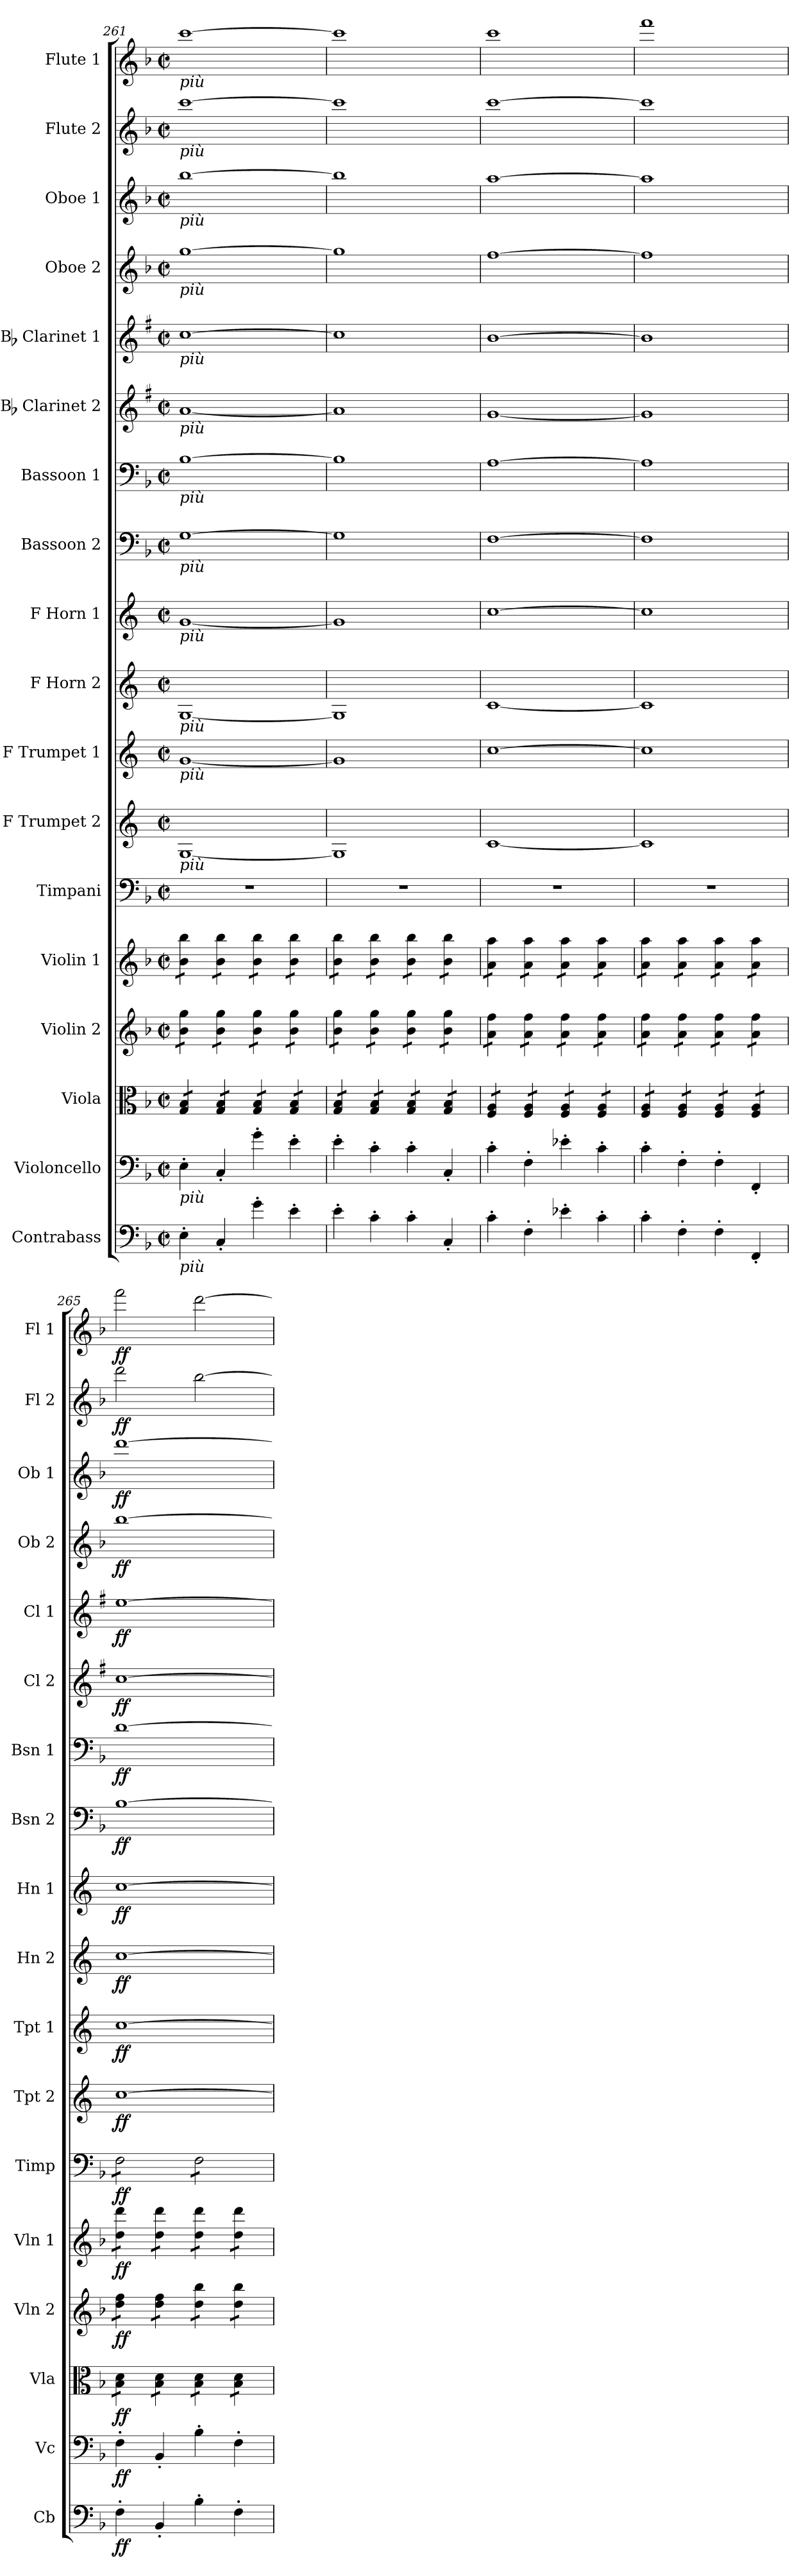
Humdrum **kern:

**kern	**dynam	**kern	**dynam	**kern	**dynam	**kern	**dynam	**kern	**dynam	**kern	**dynam	**kern	**dynam	**kern	**dynam	**kern	**dynam	**kern	**dynam	**kern	**dynam	**kern	**dynam	**kern	**dynam	**kern	**dynam	**kern	**dynam	**kern	**dynam	**kern	**dynam	**kern	**dynam
*part18	*part18	*part17	*part17	*part16	*part16	*part15	*part15	*part14	*part14	*part13	*part13	*part12	*part12	*part11	*part11	*part10	*part10	*part9	*part9	*part8	*part8	*part7	*part7	*part6	*part6	*part5	*part5	*part4	*part4	*part3	*part3	*part2	*part2	*part1	*part1
*staff18	*staff18	*staff17	*staff17	*staff16	*staff16	*staff15	*staff15	*staff14	*staff14	*staff13	*staff13	*staff12	*staff12	*staff11	*staff11	*staff10	*staff10	*staff9	*staff9	*staff8	*staff8	*staff7	*staff7	*staff6	*staff6	*staff5	*staff5	*staff4	*staff4	*staff3	*staff3	*staff2	*staff2	*staff1	*staff1
*I"Contrabass	*	*I"Violoncello	*	*I"Viola	*	*I"Violin 2	*	*I"Violin 1	*	*I"Timpani	*	*I"F Trumpet 2	*	*I"F Trumpet 1	*	*I"F Horn 2	*	*I"F Horn 1	*	*I"Bassoon 2	*	*I"Bassoon 1	*	*I"Bb Clarinet 2	*	*I"Bb Clarinet 1	*	*I"Oboe 2	*	*I"Oboe 1	*	*I"Flute 2	*	*I"Flute 1	*
*I'Cb	*	*I'Vc	*	*I'Vla	*	*I'Vln 2	*	*I'Vln 1	*	*I'Timp	*	*I'Tpt 2	*	*I'Tpt 1	*	*I'Hn 2	*	*I'Hn 1	*	*I'Bsn 2	*	*I'Bsn 1	*	*I'Cl 2	*	*I'Cl 1	*	*I'Ob 2	*	*I'Ob 1	*	*I'Fl 2	*	*I'Fl 1	*
*clefF4	*	*clefF4	*	*clefC3	*	*clefG2	*	*clefG2	*	*clefF4	*	*clefG2	*	*clefG2	*	*clefG2	*	*clefG2	*	*clefF4	*	*clefF4	*	*clefG2	*	*clefG2	*	*clefG2	*	*clefG2	*	*clefG2	*	*clefG2	*
*ITrd7c12	*	*	*	*	*	*	*	*	*	*	*	*ITrd-3c-5	*	*ITrd-3c-5	*	*ITrd4c7	*	*ITrd4c7	*	*	*	*	*	*ITrd1c2	*	*ITrd1c2	*	*	*	*	*	*	*	*	*
*k[b-]	*	*k[b-]	*	*k[b-]	*	*k[b-]	*	*k[b-]	*	*k[b-]	*	*k[b-]	*	*k[b-]	*	*k[b-]	*	*k[b-]	*	*k[b-]	*	*k[b-]	*	*k[b-]	*	*k[b-]	*	*k[b-]	*	*k[b-]	*	*k[b-]	*	*k[b-]	*
*M2/2	*	*M2/2	*	*M2/2	*	*M2/2	*	*M2/2	*	*M2/2	*	*M2/2	*	*M2/2	*	*M2/2	*	*M2/2	*	*M2/2	*	*M2/2	*	*M2/2	*	*M2/2	*	*M2/2	*	*M2/2	*	*M2/2	*	*M2/2	*
*met(c|)	*	*met(c|)	*	*met(c|)	*	*met(c|)	*	*met(c|)	*	*met(c|)	*	*met(c|)	*	*met(c|)	*	*met(c|)	*	*met(c|)	*	*met(c|)	*	*met(c|)	*	*met(c|)	*	*met(c|)	*	*met(c|)	*	*met(c|)	*	*met(c|)	*	*met(c|)	*
=261	=261	=261	=261	=261	=261	=261	=261	=261	=261	=261	=261	=261	=261	=261	=261	=261	=261	=261	=261	=261	=261	=261	=261	=261	=261	=261	=261	=261	=261	=261	=261	=261	=261	=261	=261
!	!	!	!	!	!	!	!	!	!	!	!	!	!	!	!	!	!	!	!	!	!	!	!	!	!	!	!	!	!	!	!	!	!	!LO:TX:b:i:t=più	!
!	!	!	!	!	!	!	!	!	!	!	!	!	!	!	!	!	!	!	!	!	!	!	!	!	!	!	!	!	!	!	!	!LO:TX:b:i:t=più	!	!	!
!	!	!	!	!	!	!	!	!	!	!	!	!	!	!	!	!	!	!	!	!	!	!	!	!	!	!	!	!	!	!LO:TX:b:i:t=più	!	!	!	!	!
!	!	!	!	!	!	!	!	!	!	!	!	!	!	!	!	!	!	!	!	!	!	!	!	!	!	!	!	!LO:TX:b:i:t=più	!	!	!	!	!	!	!
!	!	!	!	!	!	!	!	!	!	!	!	!	!	!	!	!	!	!	!	!	!	!	!	!	!	!LO:TX:b:i:t=più	!	!	!	!	!	!	!	!	!
!	!	!	!	!	!	!	!	!	!	!	!	!	!	!	!	!	!	!	!	!	!	!	!	!LO:TX:b:i:t=più	!	!	!	!	!	!	!	!	!	!	!
!	!	!	!	!	!	!	!	!	!	!	!	!	!	!	!	!	!	!	!	!	!	!LO:TX:b:i:t=più	!	!	!	!	!	!	!	!	!	!	!	!	!
!	!	!	!	!	!	!	!	!	!	!	!	!	!	!	!	!	!	!	!	!LO:TX:b:i:t=più	!	!	!	!	!	!	!	!	!	!	!	!	!	!	!
!	!	!	!	!	!	!	!	!	!	!	!	!	!	!	!	!	!	!LO:TX:b:i:t=più	!	!	!	!	!	!	!	!	!	!	!	!	!	!	!	!	!
!	!	!	!	!	!	!	!	!	!	!	!	!	!	!	!	!LO:TX:b:i:t=più	!	!	!	!	!	!	!	!	!	!	!	!	!	!	!	!	!	!	!
!	!	!	!	!	!	!	!	!	!	!	!	!	!	!LO:TX:b:i:t=più	!	!	!	!	!	!	!	!	!	!	!	!	!	!	!	!	!	!	!	!	!
!	!	!	!	!	!	!	!	!	!	!	!	!LO:TX:b:i:t=più	!	!	!	!	!	!	!	!	!	!	!	!	!	!	!	!	!	!	!	!	!	!	!
!	!	!	!	!	!	!	!	!LO:TX:b:i:t=più	!	!	!	!	!	!	!	!	!	!	!	!	!	!	!	!	!	!	!	!	!	!	!	!	!	!	!
!	!	!	!	!	!	!LO:TX:b:i:t=più	!	!	!	!	!	!	!	!	!	!	!	!	!	!	!	!	!	!	!	!	!	!	!	!	!	!	!	!	!
!	!	!	!	!LO:TX:b:i:t=più	!	!	!	!	!	!	!	!	!	!	!	!	!	!	!	!	!	!	!	!	!	!	!	!	!	!	!	!	!	!	!
!	!	!LO:TX:b:i:t=più	!	!	!	!	!	!	!	!	!	!	!	!	!	!	!	!	!	!	!	!	!	!	!	!	!	!	!	!	!	!	!	!	!
!LO:TX:b:i:t=più	!	!	!	!	!	!	!	!	!	!	!	!	!	!	!	!	!	!	!	!	!	!	!	!	!	!	!	!	!	!	!	!	!	!	!
*	*	*	*	*tremolo	*	*	*	*	*	*	*	*	*	*	*	*	*	*	*	*	*	*	*	*	*	*	*	*	*	*	*	*	*	*	*
*	*	*	*	*	*	*tremolo	*	*	*	*	*	*	*	*	*	*	*	*	*	*	*	*	*	*	*	*	*	*	*	*	*	*	*	*	*
*	*	*	*	*	*	*	*	*tremolo	*	*	*	*	*	*	*	*	*	*	*	*	*	*	*	*	*	*	*	*	*	*	*	*	*	*	*
4EE'\	.	4E'\	.	12G/ 12B-/L	.	12b-\ 12gg\L	.	12b-\ 12bb-\L	.	1r	.	[1c	.	[1cc	.	[1C	.	[1c	.	[1G	.	[1B-	.	[1g	.	[1b-	.	[1gg	.	[1bb-	.	[1ccc	.	[1ccc	.
.	.	.	.	12G/ 12B-/	.	12b-\ 12gg\	.	12b-\ 12bb-\	.	.	.	.	.	.	.	.	.	.	.	.	.	.	.	.	.	.	.	.	.	.	.	.	.	.	.
.	.	.	.	12G/ 12B-/J	.	12b-\ 12gg\J	.	12b-\ 12bb-\J	.	.	.	.	.	.	.	.	.	.	.	.	.	.	.	.	.	.	.	.	.	.	.	.	.	.	.
4CC'/	.	4C'/	.	12G/ 12B-/L	.	12b-\ 12gg\L	.	12b-\ 12bb-\L	.	.	.	.	.	.	.	.	.	.	.	.	.	.	.	.	.	.	.	.	.	.	.	.	.	.	.
.	.	.	.	12G/ 12B-/	.	12b-\ 12gg\	.	12b-\ 12bb-\	.	.	.	.	.	.	.	.	.	.	.	.	.	.	.	.	.	.	.	.	.	.	.	.	.	.	.
.	.	.	.	12G/ 12B-/J	.	12b-\ 12gg\J	.	12b-\ 12bb-\J	.	.	.	.	.	.	.	.	.	.	.	.	.	.	.	.	.	.	.	.	.	.	.	.	.	.	.
4G'\	.	4g'\	.	12G/ 12B-/L	.	12b-\ 12gg\L	.	12b-\ 12bb-\L	.	.	.	.	.	.	.	.	.	.	.	.	.	.	.	.	.	.	.	.	.	.	.	.	.	.	.
.	.	.	.	12G/ 12B-/	.	12b-\ 12gg\	.	12b-\ 12bb-\	.	.	.	.	.	.	.	.	.	.	.	.	.	.	.	.	.	.	.	.	.	.	.	.	.	.	.
.	.	.	.	12G/ 12B-/J	.	12b-\ 12gg\J	.	12b-\ 12bb-\J	.	.	.	.	.	.	.	.	.	.	.	.	.	.	.	.	.	.	.	.	.	.	.	.	.	.	.
4E'\	.	4e'\	.	12G/ 12B-/L	.	12b-\ 12gg\L	.	12b-\ 12bb-\L	.	.	.	.	.	.	.	.	.	.	.	.	.	.	.	.	.	.	.	.	.	.	.	.	.	.	.
.	.	.	.	12G/ 12B-/	.	12b-\ 12gg\	.	12b-\ 12bb-\	.	.	.	.	.	.	.	.	.	.	.	.	.	.	.	.	.	.	.	.	.	.	.	.	.	.	.
.	.	.	.	12G/ 12B-/J	.	12b-\ 12gg\J	.	12b-\ 12bb-\J	.	.	.	.	.	.	.	.	.	.	.	.	.	.	.	.	.	.	.	.	.	.	.	.	.	.	.
=262	=262	=262	=262	=262	=262	=262	=262	=262	=262	=262	=262	=262	=262	=262	=262	=262	=262	=262	=262	=262	=262	=262	=262	=262	=262	=262	=262	=262	=262	=262	=262	=262	=262	=262	=262
4E'\	.	4e'\	.	12G/ 12B-/L	.	12b-\ 12gg\L	.	12b-\ 12bb-\L	.	1r	.	1c]	.	1cc]	.	1C]	.	1c]	.	1G]	.	1B-]	.	1g]	.	1b-]	.	1gg]	.	1bb-]	.	1ccc]	.	1ccc]	.
.	.	.	.	12G/ 12B-/	.	12b-\ 12gg\	.	12b-\ 12bb-\	.	.	.	.	.	.	.	.	.	.	.	.	.	.	.	.	.	.	.	.	.	.	.	.	.	.	.
.	.	.	.	12G/ 12B-/J	.	12b-\ 12gg\J	.	12b-\ 12bb-\J	.	.	.	.	.	.	.	.	.	.	.	.	.	.	.	.	.	.	.	.	.	.	.	.	.	.	.
4C'\	.	4c'\	.	12G/ 12B-/L	.	12b-\ 12gg\L	.	12b-\ 12bb-\L	.	.	.	.	.	.	.	.	.	.	.	.	.	.	.	.	.	.	.	.	.	.	.	.	.	.	.
.	.	.	.	12G/ 12B-/	.	12b-\ 12gg\	.	12b-\ 12bb-\	.	.	.	.	.	.	.	.	.	.	.	.	.	.	.	.	.	.	.	.	.	.	.	.	.	.	.
.	.	.	.	12G/ 12B-/J	.	12b-\ 12gg\J	.	12b-\ 12bb-\J	.	.	.	.	.	.	.	.	.	.	.	.	.	.	.	.	.	.	.	.	.	.	.	.	.	.	.
4C'\	.	4c'\	.	12G/ 12B-/L	.	12b-\ 12gg\L	.	12b-\ 12bb-\L	.	.	.	.	.	.	.	.	.	.	.	.	.	.	.	.	.	.	.	.	.	.	.	.	.	.	.
.	.	.	.	12G/ 12B-/	.	12b-\ 12gg\	.	12b-\ 12bb-\	.	.	.	.	.	.	.	.	.	.	.	.	.	.	.	.	.	.	.	.	.	.	.	.	.	.	.
.	.	.	.	12G/ 12B-/J	.	12b-\ 12gg\J	.	12b-\ 12bb-\J	.	.	.	.	.	.	.	.	.	.	.	.	.	.	.	.	.	.	.	.	.	.	.	.	.	.	.
4CC'/	.	4C'/	.	12G/ 12B-/L	.	12b-\ 12gg\L	.	12b-\ 12bb-\L	.	.	.	.	.	.	.	.	.	.	.	.	.	.	.	.	.	.	.	.	.	.	.	.	.	.	.
.	.	.	.	12G/ 12B-/	.	12b-\ 12gg\	.	12b-\ 12bb-\	.	.	.	.	.	.	.	.	.	.	.	.	.	.	.	.	.	.	.	.	.	.	.	.	.	.	.
.	.	.	.	12G/ 12B-/J	.	12b-\ 12gg\J	.	12b-\ 12bb-\J	.	.	.	.	.	.	.	.	.	.	.	.	.	.	.	.	.	.	.	.	.	.	.	.	.	.	.
=263	=263	=263	=263	=263	=263	=263	=263	=263	=263	=263	=263	=263	=263	=263	=263	=263	=263	=263	=263	=263	=263	=263	=263	=263	=263	=263	=263	=263	=263	=263	=263	=263	=263	=263	=263
4C'\	.	4c'\	.	12F/ 12A/L	.	12a\ 12ff\L	.	12a\ 12aa\L	.	1r	.	[1f	.	[1ff	.	[1F	.	[1f	.	[1F	.	[1A	.	[1f	.	[1a	.	[1ff	.	[1aa	.	[1ccc	.	1ccc	.
.	.	.	.	12F/ 12A/	.	12a\ 12ff\	.	12a\ 12aa\	.	.	.	.	.	.	.	.	.	.	.	.	.	.	.	.	.	.	.	.	.	.	.	.	.	.	.
.	.	.	.	12F/ 12A/J	.	12a\ 12ff\J	.	12a\ 12aa\J	.	.	.	.	.	.	.	.	.	.	.	.	.	.	.	.	.	.	.	.	.	.	.	.	.	.	.
4FF'\	.	4F'\	.	12F/ 12A/L	.	12a\ 12ff\L	.	12a\ 12aa\L	.	.	.	.	.	.	.	.	.	.	.	.	.	.	.	.	.	.	.	.	.	.	.	.	.	.	.
.	.	.	.	12F/ 12A/	.	12a\ 12ff\	.	12a\ 12aa\	.	.	.	.	.	.	.	.	.	.	.	.	.	.	.	.	.	.	.	.	.	.	.	.	.	.	.
.	.	.	.	12F/ 12A/J	.	12a\ 12ff\J	.	12a\ 12aa\J	.	.	.	.	.	.	.	.	.	.	.	.	.	.	.	.	.	.	.	.	.	.	.	.	.	.	.
4E-X'\	.	4e-X'\	.	12F/ 12A/L	.	12a\ 12ff\L	.	12a\ 12aa\L	.	.	.	.	.	.	.	.	.	.	.	.	.	.	.	.	.	.	.	.	.	.	.	.	.	.	.
.	.	.	.	12F/ 12A/	.	12a\ 12ff\	.	12a\ 12aa\	.	.	.	.	.	.	.	.	.	.	.	.	.	.	.	.	.	.	.	.	.	.	.	.	.	.	.
.	.	.	.	12F/ 12A/J	.	12a\ 12ff\J	.	12a\ 12aa\J	.	.	.	.	.	.	.	.	.	.	.	.	.	.	.	.	.	.	.	.	.	.	.	.	.	.	.
4C'\	.	4c'\	.	12F/ 12A/L	.	12a\ 12ff\L	.	12a\ 12aa\L	.	.	.	.	.	.	.	.	.	.	.	.	.	.	.	.	.	.	.	.	.	.	.	.	.	.	.
.	.	.	.	12F/ 12A/	.	12a\ 12ff\	.	12a\ 12aa\	.	.	.	.	.	.	.	.	.	.	.	.	.	.	.	.	.	.	.	.	.	.	.	.	.	.	.
.	.	.	.	12F/ 12A/J	.	12a\ 12ff\J	.	12a\ 12aa\J	.	.	.	.	.	.	.	.	.	.	.	.	.	.	.	.	.	.	.	.	.	.	.	.	.	.	.
=264	=264	=264	=264	=264	=264	=264	=264	=264	=264	=264	=264	=264	=264	=264	=264	=264	=264	=264	=264	=264	=264	=264	=264	=264	=264	=264	=264	=264	=264	=264	=264	=264	=264	=264	=264
4C'\	.	4c'\	.	12F/ 12A/L	.	12a\ 12ff\L	.	12a\ 12aa\L	.	1r	.	1f]	.	1ff]	.	1F]	.	1f]	.	1F]	.	1A]	.	1f]	.	1a]	.	1ff]	.	1aa]	.	1ccc]	.	1fff	.
.	.	.	.	12F/ 12A/	.	12a\ 12ff\	.	12a\ 12aa\	.	.	.	.	.	.	.	.	.	.	.	.	.	.	.	.	.	.	.	.	.	.	.	.	.	.	.
.	.	.	.	12F/ 12A/J	.	12a\ 12ff\J	.	12a\ 12aa\J	.	.	.	.	.	.	.	.	.	.	.	.	.	.	.	.	.	.	.	.	.	.	.	.	.	.	.
4FF'\	.	4F'\	.	12F/ 12A/L	.	12a\ 12ff\L	.	12a\ 12aa\L	.	.	.	.	.	.	.	.	.	.	.	.	.	.	.	.	.	.	.	.	.	.	.	.	.	.	.
.	.	.	.	12F/ 12A/	.	12a\ 12ff\	.	12a\ 12aa\	.	.	.	.	.	.	.	.	.	.	.	.	.	.	.	.	.	.	.	.	.	.	.	.	.	.	.
.	.	.	.	12F/ 12A/J	.	12a\ 12ff\J	.	12a\ 12aa\J	.	.	.	.	.	.	.	.	.	.	.	.	.	.	.	.	.	.	.	.	.	.	.	.	.	.	.
4FF'\	.	4F'\	.	12F/ 12A/L	.	12a\ 12ff\L	.	12a\ 12aa\L	.	.	.	.	.	.	.	.	.	.	.	.	.	.	.	.	.	.	.	.	.	.	.	.	.	.	.
.	.	.	.	12F/ 12A/	.	12a\ 12ff\	.	12a\ 12aa\	.	.	.	.	.	.	.	.	.	.	.	.	.	.	.	.	.	.	.	.	.	.	.	.	.	.	.
.	.	.	.	12F/ 12A/J	.	12a\ 12ff\J	.	12a\ 12aa\J	.	.	.	.	.	.	.	.	.	.	.	.	.	.	.	.	.	.	.	.	.	.	.	.	.	.	.
4FFF'/	.	4FF'/	.	12F/ 12A/L	.	12a\ 12ff\L	.	12a\ 12aa\L	.	.	.	.	.	.	.	.	.	.	.	.	.	.	.	.	.	.	.	.	.	.	.	.	.	.	.
.	.	.	.	12F/ 12A/	.	12a\ 12ff\	.	12a\ 12aa\	.	.	.	.	.	.	.	.	.	.	.	.	.	.	.	.	.	.	.	.	.	.	.	.	.	.	.
.	.	.	.	12F/ 12A/J	.	12a\ 12ff\J	.	12a\ 12aa\J	.	.	.	.	.	.	.	.	.	.	.	.	.	.	.	.	.	.	.	.	.	.	.	.	.	.	.
=265	=265	=265	=265	=265	=265	=265	=265	=265	=265	=265	=265	=265	=265	=265	=265	=265	=265	=265	=265	=265	=265	=265	=265	=265	=265	=265	=265	=265	=265	=265	=265	=265	=265	=265	=265
!	!LO:DY:b	!	!LO:DY:b	!	!LO:DY:b	!	!LO:DY:b	!	!LO:DY:b	!	!LO:DY:b	!	!LO:DY:b	!	!LO:DY:b	!	!LO:DY:b	!	!LO:DY:b	!	!LO:DY:b	!	!LO:DY:b	!	!LO:DY:b	!	!LO:DY:b	!	!LO:DY:b	!	!LO:DY:b	!	!LO:DY:b	!	!LO:DY:b
*	*	*	*	*	*	*	*	*	*	*tremolo	*	*	*	*	*	*	*	*	*	*	*	*	*	*	*	*	*	*	*	*	*	*	*	*	*
4FF'\	ff	4F'\	ff	12B-\ 12d\L	ff	12dd\ 12ff\L	ff	12dd\ 12ddd\L	ff	8F\L	ff	[1ff	ff	[1ff	ff	[1f	ff	[1f	ff	[1B-	ff	[1d	ff	[1b-	ff	[1dd	ff	[1bb-	ff	[1ddd	ff	2ddd\	ff	2fff\	ff
.	.	.	.	12B-\ 12d\	.	12dd\ 12ff\	.	12dd\ 12ddd\	.	.	.	.	.	.	.	.	.	.	.	.	.	.	.	.	.	.	.	.	.	.	.	.	.	.	.
.	.	.	.	.	.	.	.	.	.	8F\	.	.	.	.	.	.	.	.	.	.	.	.	.	.	.	.	.	.	.	.	.	.	.	.	.
.	.	.	.	12B-\ 12d\J	.	12dd\ 12ff\J	.	12dd\ 12ddd\J	.	.	.	.	.	.	.	.	.	.	.	.	.	.	.	.	.	.	.	.	.	.	.	.	.	.	.
4BBB-'/	.	4BB-'/	.	12B-\ 12d\L	.	12dd\ 12ff\L	.	12dd\ 12ddd\L	.	8F\	.	.	.	.	.	.	.	.	.	.	.	.	.	.	.	.	.	.	.	.	.	.	.	.	.
.	.	.	.	12B-\ 12d\	.	12dd\ 12ff\	.	12dd\ 12ddd\	.	.	.	.	.	.	.	.	.	.	.	.	.	.	.	.	.	.	.	.	.	.	.	.	.	.	.
.	.	.	.	.	.	.	.	.	.	8F\J	.	.	.	.	.	.	.	.	.	.	.	.	.	.	.	.	.	.	.	.	.	.	.	.	.
.	.	.	.	12B-\ 12d\J	.	12dd\ 12ff\J	.	12dd\ 12ddd\J	.	.	.	.	.	.	.	.	.	.	.	.	.	.	.	.	.	.	.	.	.	.	.	.	.	.	.
4BB-'\	.	4B-'\	.	12B-\ 12d\L	.	12dd\ 12bb-\L	.	12dd\ 12ddd\L	.	8F\L	.	.	.	.	.	.	.	.	.	.	.	.	.	.	.	.	.	.	.	.	.	[2bb-\	.	[2ddd\	.
.	.	.	.	12B-\ 12d\	.	12dd\ 12bb-\	.	12dd\ 12ddd\	.	.	.	.	.	.	.	.	.	.	.	.	.	.	.	.	.	.	.	.	.	.	.	.	.	.	.
.	.	.	.	.	.	.	.	.	.	8F\	.	.	.	.	.	.	.	.	.	.	.	.	.	.	.	.	.	.	.	.	.	.	.	.	.
.	.	.	.	12B-\ 12d\J	.	12dd\ 12bb-\J	.	12dd\ 12ddd\J	.	.	.	.	.	.	.	.	.	.	.	.	.	.	.	.	.	.	.	.	.	.	.	.	.	.	.
4FF'\	.	4F'\	.	12B-\ 12d\L	.	12dd\ 12bb-\L	.	12dd\ 12ddd\L	.	8F\	.	.	.	.	.	.	.	.	.	.	.	.	.	.	.	.	.	.	.	.	.	.	.	.	.
.	.	.	.	12B-\ 12d\	.	12dd\ 12bb-\	.	12dd\ 12ddd\	.	.	.	.	.	.	.	.	.	.	.	.	.	.	.	.	.	.	.	.	.	.	.	.	.	.	.
.	.	.	.	.	.	.	.	.	.	8F\J	.	.	.	.	.	.	.	.	.	.	.	.	.	.	.	.	.	.	.	.	.	.	.	.	.
*	*	*	*	*	*	*	*	*	*	*Xtremolo	*	*	*	*	*	*	*	*	*	*	*	*	*	*	*	*	*	*	*	*	*	*	*	*	*
.	.	.	.	12B-\ 12d\J	.	12dd\ 12bb-\J	.	12dd\ 12ddd\J	.	.	.	.	.	.	.	.	.	.	.	.	.	.	.	.	.	.	.	.	.	.	.	.	.	.	.
*	*	*	*	*	*	*	*	*Xtremolo	*	*	*	*	*	*	*	*	*	*	*	*	*	*	*	*	*	*	*	*	*	*	*	*	*	*	*
*	*	*	*	*	*	*Xtremolo	*	*	*	*	*	*	*	*	*	*	*	*	*	*	*	*	*	*	*	*	*	*	*	*	*	*	*	*	*
*	*	*	*	*Xtremolo	*	*	*	*	*	*	*	*	*	*	*	*	*	*	*	*	*	*	*	*	*	*	*	*	*	*	*	*	*	*	*
=	=	=	=	=	=	=	=	=	=	=	=	=	=	=	=	=	=	=	=	=	=	=	=	=	=	=	=	=	=	=	=	=	=	=	=
*-	*-	*-	*-	*-	*-	*-	*-	*-	*-	*-	*-	*-	*-	*-	*-	*-	*-	*-	*-	*-	*-	*-	*-	*-	*-	*-	*-	*-	*-	*-	*-	*-	*-	*-	*-
